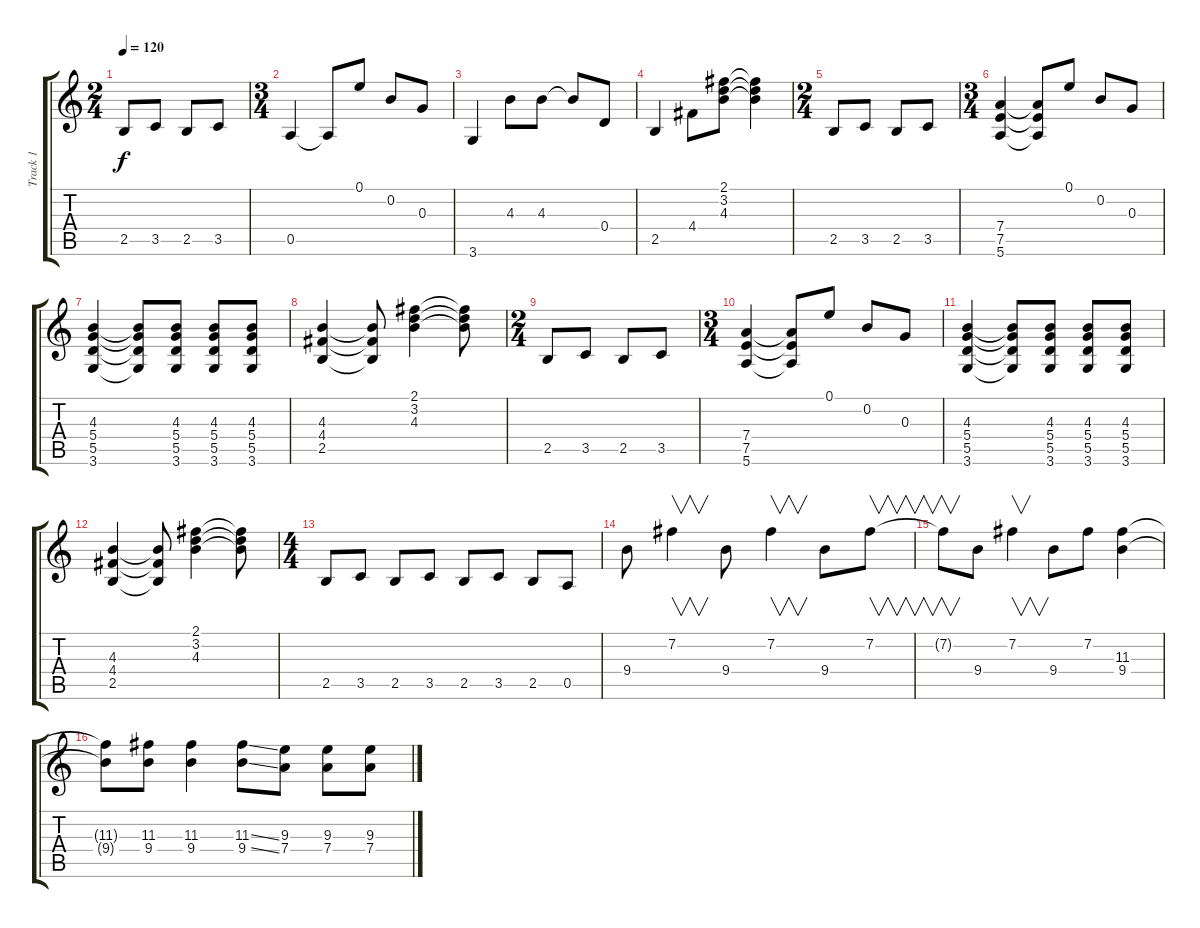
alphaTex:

\track ("Track 1" "Track 1") {instrument electricguitarclean}
\staff {score tabs}
\tuning (E4 B3 G3 D3 A2 E2) {hide}
\ts (2 4)
\tempo 120
\clef g2
\ks c
2.5.8{dy f} 3.5.8 2.5.8 3.5.8 |
\ts (3 4)
0.5.4 0.5{t}.8 0.1.8 0.2.8 0.3.8 |
3.6.4 4.3.8 4.3.8 4.3{t}.8 0.4.8 |
2.5.4 4.4.8 (2.1 3.2 4.3).8 (2.1{t} 3.2{t} 4.3{t}).4 |
\ts (2 4)
2.5.8 3.5.8 2.5.8 3.5.8 |
\ts (3 4)
(7.4 7.5 5.6).4 (7.4{t} 7.5{t} 5.6{t}).8 0.1.8 0.2.8 0.3.8 |
(4.3 5.4 5.5 3.6).4 (4.3{t} 5.4{t} 5.5{t} 3.6{t}).8 (4.3 5.4 5.5 3.6).8 (4.3 5.4 5.5 3.6).8 (4.3 5.4 5.5 3.6).8 |
(4.3 4.4 2.5).4 (4.3{t} 4.4{t} 2.5{t}).8 (2.1 3.2 4.3).4 (2.1{t} 3.2{t} 4.3{t}).8 |
\ts (2 4)
2.5.8 3.5.8 2.5.8 3.5.8 |
\ts (3 4)
(7.4 7.5 5.6).4 (7.4{t} 7.5{t} 5.6{t}).8 0.1.8 0.2.8 0.3.8 |
(4.3 5.4 5.5 3.6).4 (4.3{t} 5.4{t} 5.5{t} 3.6{t}).8 (4.3 5.4 5.5 3.6).8 (4.3 5.4 5.5 3.6).8 (4.3 5.4 5.5 3.6).8 |
(4.3 4.4 2.5).4 (4.3{t} 4.4{t} 2.5{t}).8 (2.1 3.2 4.3).4 (2.1{t} 3.2{t} 4.3{t}).8 |
\ts (4 4)
2.5.8 3.5.8 2.5.8 3.5.8 2.5.8 3.5.8 2.5.8 0.5.8 |
9.4.8 7.2.4{v} 9.4.8 7.2.4{v} 9.4.8 7.2.8{v} |
7.2{t}.8{v} 9.4.8 7.2.4{v} 9.4.8 7.2.8 (11.3 9.4).4 |
(11.3{t} 9.4{t}).8 (11.3 9.4).8 (11.3 9.4).4 (11.3{ss} 9.4{ss}).8 (9.3 7.4).8 (9.3 7.4).8 (9.3{ss} 7.4{ss}).8
